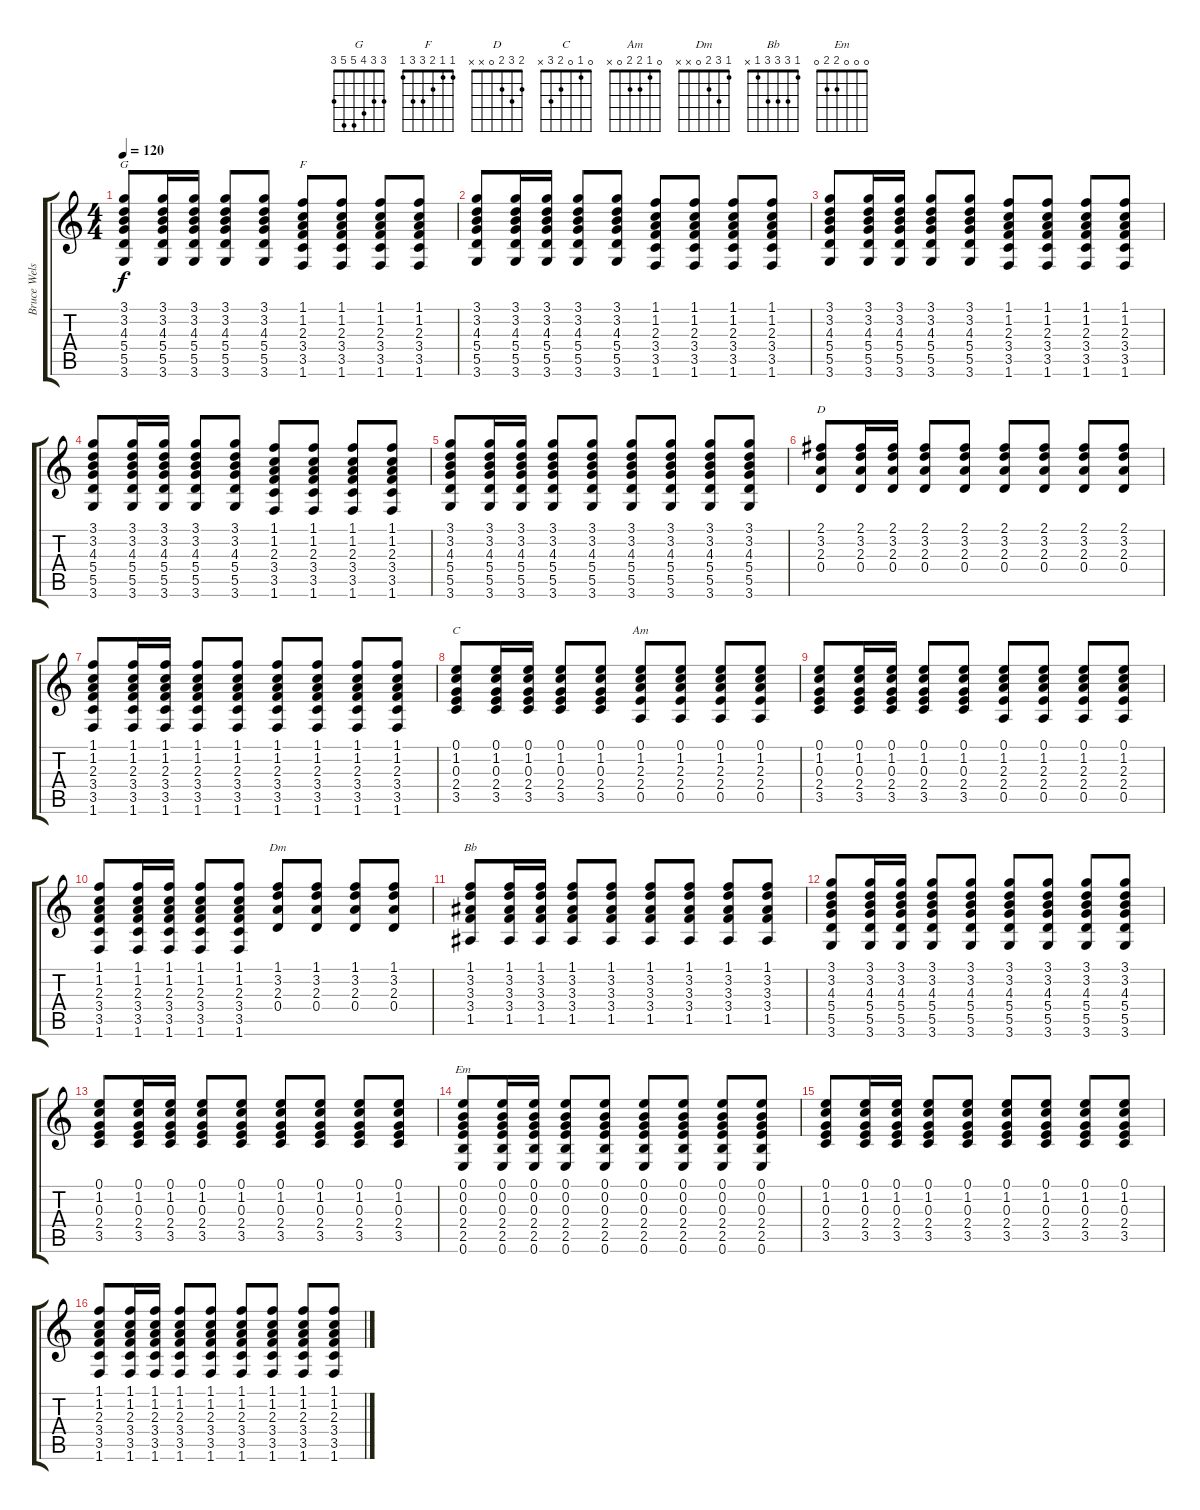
\track ("Bruce Welsh" "Bruce Wels") {instrument electricguitarclean}
\staff {score tabs}
\tuning (E4 B3 G3 D3 A2 E2) {hide}
\chord ("G" 3 3 4 5 5 3)
\chord ("F" 1 1 2 3 3 1)
\chord ("D" 2 3 2 0 x x)
\chord ("C" 0 1 0 2 3 x)
\chord ("Am" 0 1 2 2 0 x)
\chord ("Dm" 1 3 2 0 x x)
\chord ("Bb" 1 3 3 3 1 x)
\chord ("Em" 0 0 0 2 2 0)
\ts (4 4)
\tempo 120
\clef g2
\ks c
(3.1 3.2 4.3 5.4 5.5 3.6).8{ch "G" dy f instrument electricguitarclean} (3.1 3.2 4.3 5.4 5.5 3.6).16 (3.1 3.2 4.3 5.4 5.5 3.6).16 (3.1 3.2 4.3 5.4 5.5 3.6).8 (3.1 3.2 4.3 5.4 5.5 3.6).8 (1.1 1.2 2.3 3.4 3.5 1.6).8{ch "F"} (1.1 1.2 2.3 3.4 3.5 1.6).8 (1.1 1.2 2.3 3.4 3.5 1.6).8 (1.1 1.2 2.3 3.4 3.5 1.6).8 |
(3.1 3.2 4.3 5.4 5.5 3.6).8 (3.1 3.2 4.3 5.4 5.5 3.6).16 (3.1 3.2 4.3 5.4 5.5 3.6).16 (3.1 3.2 4.3 5.4 5.5 3.6).8 (3.1 3.2 4.3 5.4 5.5 3.6).8 (1.1 1.2 2.3 3.4 3.5 1.6).8 (1.1 1.2 2.3 3.4 3.5 1.6).8 (1.1 1.2 2.3 3.4 3.5 1.6).8 (1.1 1.2 2.3 3.4 3.5 1.6).8 |
(3.1 3.2 4.3 5.4 5.5 3.6).8 (3.1 3.2 4.3 5.4 5.5 3.6).16 (3.1 3.2 4.3 5.4 5.5 3.6).16 (3.1 3.2 4.3 5.4 5.5 3.6).8 (3.1 3.2 4.3 5.4 5.5 3.6).8 (1.1 1.2 2.3 3.4 3.5 1.6).8 (1.1 1.2 2.3 3.4 3.5 1.6).8 (1.1 1.2 2.3 3.4 3.5 1.6).8 (1.1 1.2 2.3 3.4 3.5 1.6).8 |
(3.1 3.2 4.3 5.4 5.5 3.6).8 (3.1 3.2 4.3 5.4 5.5 3.6).16 (3.1 3.2 4.3 5.4 5.5 3.6).16 (3.1 3.2 4.3 5.4 5.5 3.6).8 (3.1 3.2 4.3 5.4 5.5 3.6).8 (1.1 1.2 2.3 3.4 3.5 1.6).8 (1.1 1.2 2.3 3.4 3.5 1.6).8 (1.1 1.2 2.3 3.4 3.5 1.6).8 (1.1 1.2 2.3 3.4 3.5 1.6).8 |
(3.1 3.2 4.3 5.4 5.5 3.6).8 (3.1 3.2 4.3 5.4 5.5 3.6).16 (3.1 3.2 4.3 5.4 5.5 3.6).16 (3.1 3.2 4.3 5.4 5.5 3.6).8 (3.1 3.2 4.3 5.4 5.5 3.6).8 (3.1 3.2 4.3 5.4 5.5 3.6).8 (3.1 3.2 4.3 5.4 5.5 3.6).8 (3.1 3.2 4.3 5.4 5.5 3.6).8 (3.1 3.2 4.3 5.4 5.5 3.6).8 |
(2.1 3.2 2.3 0.4).8{ch "D"} (2.1 3.2 2.3 0.4).16 (2.1 3.2 2.3 0.4).16 (2.1 3.2 2.3 0.4).8 (2.1 3.2 2.3 0.4).8 (2.1 3.2 2.3 0.4).8 (2.1 3.2 2.3 0.4).8 (2.1 3.2 2.3 0.4).8 (2.1 3.2 2.3 0.4).8 |
(1.1 1.2 2.3 3.4 3.5 1.6).8 (1.1 1.2 2.3 3.4 3.5 1.6).16 (1.1 1.2 2.3 3.4 3.5 1.6).16 (1.1 1.2 2.3 3.4 3.5 1.6).8 (1.1 1.2 2.3 3.4 3.5 1.6).8 (1.1 1.2 2.3 3.4 3.5 1.6).8 (1.1 1.2 2.3 3.4 3.5 1.6).8 (1.1 1.2 2.3 3.4 3.5 1.6).8 (1.1 1.2 2.3 3.4 3.5 1.6).8 |
(0.1 1.2 0.3 2.4 3.5).8{ch "C"} (0.1 1.2 0.3 2.4 3.5).16 (0.1 1.2 0.3 2.4 3.5).16 (0.1 1.2 0.3 2.4 3.5).8 (0.1 1.2 0.3 2.4 3.5).8 (0.1 1.2 2.3 2.4 0.5).8{ch "Am"} (0.1 1.2 2.3 2.4 0.5).8 (0.1 1.2 2.3 2.4 0.5).8 (0.1 1.2 2.3 2.4 0.5).8 |
(0.1 1.2 0.3 2.4 3.5).8 (0.1 1.2 0.3 2.4 3.5).16 (0.1 1.2 0.3 2.4 3.5).16 (0.1 1.2 0.3 2.4 3.5).8 (0.1 1.2 0.3 2.4 3.5).8 (0.1 1.2 2.3 2.4 0.5).8 (0.1 1.2 2.3 2.4 0.5).8 (0.1 1.2 2.3 2.4 0.5).8 (0.1 1.2 2.3 2.4 0.5).8 |
(1.1 1.2 2.3 3.4 3.5 1.6).8 (1.1 1.2 2.3 3.4 3.5 1.6).16 (1.1 1.2 2.3 3.4 3.5 1.6).16 (1.1 1.2 2.3 3.4 3.5 1.6).8 (1.1 1.2 2.3 3.4 3.5 1.6).8 (1.1 3.2 2.3 0.4).8{ch "Dm"} (1.1 3.2 2.3 0.4).8 (1.1 3.2 2.3 0.4).8 (1.1 3.2 2.3 0.4).8 |
(1.1 3.2 3.3 3.4 1.5).8{ch "Bb"} (1.1 3.2 3.3 3.4 1.5).16 (1.1 3.2 3.3 3.4 1.5).16 (1.1 3.2 3.3 3.4 1.5).8 (1.1 3.2 3.3 3.4 1.5).8 (1.1 3.2 3.3 3.4 1.5).8 (1.1 3.2 3.3 3.4 1.5).8 (1.1 3.2 3.3 3.4 1.5).8 (1.1 3.2 3.3 3.4 1.5).8 |
(3.1 3.2 4.3 5.4 5.5 3.6).8 (3.1 3.2 4.3 5.4 5.5 3.6).16 (3.1 3.2 4.3 5.4 5.5 3.6).16 (3.1 3.2 4.3 5.4 5.5 3.6).8 (3.1 3.2 4.3 5.4 5.5 3.6).8 (3.1 3.2 4.3 5.4 5.5 3.6).8 (3.1 3.2 4.3 5.4 5.5 3.6).8 (3.1 3.2 4.3 5.4 5.5 3.6).8 (3.1 3.2 4.3 5.4 5.5 3.6).8 |
(0.1 1.2 0.3 2.4 3.5).8 (0.1 1.2 0.3 2.4 3.5).16 (0.1 1.2 0.3 2.4 3.5).16 (0.1 1.2 0.3 2.4 3.5).8 (0.1 1.2 0.3 2.4 3.5).8 (0.1 1.2 0.3 2.4 3.5).8 (0.1 1.2 0.3 2.4 3.5).8 (0.1 1.2 0.3 2.4 3.5).8 (0.1 1.2 0.3 2.4 3.5).8 |
(0.1 0.2 0.3 2.4 2.5 0.6).8{ch "Em"} (0.1 0.2 0.3 2.4 2.5 0.6).16 (0.1 0.2 0.3 2.4 2.5 0.6).16 (0.1 0.2 0.3 2.4 2.5 0.6).8 (0.1 0.2 0.3 2.4 2.5 0.6).8 (0.1 0.2 0.3 2.4 2.5 0.6).8 (0.1 0.2 0.3 2.4 2.5 0.6).8 (0.1 0.2 0.3 2.4 2.5 0.6).8 (0.1 0.2 0.3 2.4 2.5 0.6).8 |
(0.1 1.2 0.3 2.4 3.5).8 (0.1 1.2 0.3 2.4 3.5).16 (0.1 1.2 0.3 2.4 3.5).16 (0.1 1.2 0.3 2.4 3.5).8 (0.1 1.2 0.3 2.4 3.5).8 (0.1 1.2 0.3 2.4 3.5).8 (0.1 1.2 0.3 2.4 3.5).8 (0.1 1.2 0.3 2.4 3.5).8 (0.1 1.2 0.3 2.4 3.5).8 |
(1.1 1.2 2.3 3.4 3.5 1.6).8 (1.1 1.2 2.3 3.4 3.5 1.6).16 (1.1 1.2 2.3 3.4 3.5 1.6).16 (1.1 1.2 2.3 3.4 3.5 1.6).8 (1.1 1.2 2.3 3.4 3.5 1.6).8 (1.1 1.2 2.3 3.4 3.5 1.6).8 (1.1 1.2 2.3 3.4 3.5 1.6).8 (1.1 1.2 2.3 3.4 3.5 1.6).8 (1.1 1.2 2.3 3.4 3.5 1.6).8
